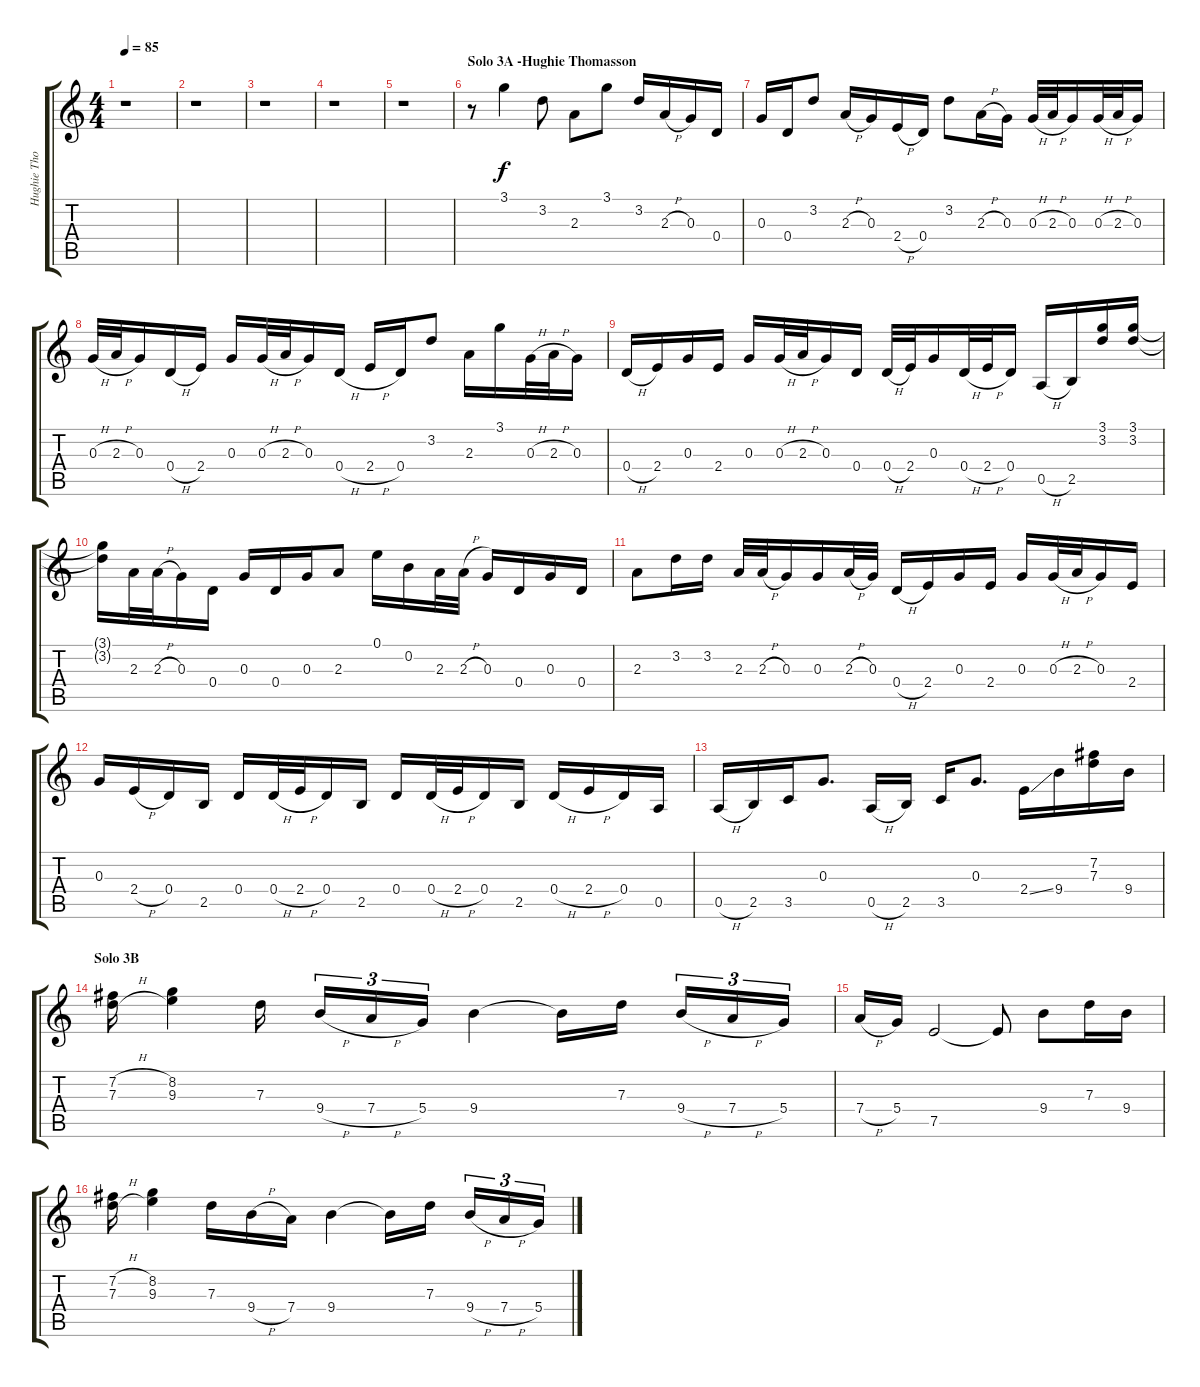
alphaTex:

\track ("Hughie Thomasson Solo" "Hughie Tho") {instrument overdrivenguitar}
\staff {score tabs}
\tuning (E4 B3 G3 D3 A2 E2) {hide}
\ts (4 4)
\tempo 85
\clef g2
\ks c
r.1{dy f} |
r.1 |
r.1 |
r.1 |
r.1 |
\section ("" "Solo 3A -Hughie Thomasson")
r.8 3.1.4 3.2.8 2.3.8 3.1.8 3.2.16 2.3{h}.16 0.3.16 0.4.16 |
0.3.16 0.4.16 3.2.8 2.3{h}.16 0.3.16 2.4{h}.16 0.4.16 3.2.8 2.3{h}.16 0.3.16 0.3{h}.32 2.3{h}.32 0.3.16 0.3{h}.32 2.3{h}.32 0.3.16 |
0.3{h}.32 2.3{h}.32 0.3.16 0.4{h}.16 2.4.16 0.3.16 0.3{h}.32 2.3{h}.32 0.3.16 0.4{h}.16 2.4{h}.16 0.4.16 3.2.8 2.3.16 3.1.16 0.3{h}.32 2.3{h}.32 0.3.16 |
0.4{h}.16 2.4.16 0.3.16 2.4.16 0.3.16 0.3{h}.32 2.3{h}.32 0.3.16 0.4.16 0.4{h}.32 2.4.32 0.3.16 0.4{h}.32 2.4{h}.32 0.4.16 0.5{h}.16 2.5.16 (3.1 3.2).16 (3.1 3.2).16 |
(3.1{t} 3.2{t}).16 2.3.32 2.3{h}.32 0.3.16 0.4.16 0.3.16 0.4.16 0.3.16 2.3.8 0.1.16 0.2.16 2.3.32 2.3{h}.32 0.3.16 0.4.16 0.3.16 0.4.16 |
2.3.8 3.2.16 3.2.16 2.3.32 2.3{h}.32 0.3.16 0.3.16 2.3{h}.32 0.3.32 0.4{h}.16 2.4.16 0.3.16 2.4.16 0.3.16 0.3{h}.32 2.3{h}.32 0.3.16 2.4.16 |
0.3.16 2.4{h}.16 0.4.16 2.5.16 0.4.16 0.4{h}.32 2.4{h}.32 0.4.16 2.5.16 0.4.16 0.4{h}.32 2.4{h}.32 0.4.16 2.5.16 0.4{h}.16 2.4{h}.16 0.4.16 0.5.16 |
0.5{h}.16 2.5.16 3.5.16 0.3.8{d} 0.5{h}.16 2.5.16 3.5.16 0.3.8{d} 2.4{ss}.16 9.4.16 (7.2 7.3).16 9.4.16 |
\section ("" "Solo 3B")
(7.2{h} 7.3{h}).16 (8.2 9.3).4 7.3.16 9.4{h}.16{tu (3 2)} 7.4{h}.16{tu (3 2)} 5.4.16{tu (3 2)} 9.4.4 9.4{t}.16 7.3.16 9.4{h}.16{tu (3 2)} 7.4{h}.16{tu (3 2)} 5.4.16{tu (3 2)} |
7.4{h}.16 5.4.16 7.5.2 7.5{t}.8 9.4.8 7.3.16 9.4.16 |
(7.2{h} 7.3{h}).16 (8.2 9.3).4 7.3.16 9.4{h}.16 7.4.16 9.4.4 9.4{t}.16 7.3.16 9.4{h}.16{tu (3 2)} 7.4{h}.16{tu (3 2)} 5.4.16{tu (3 2)}
